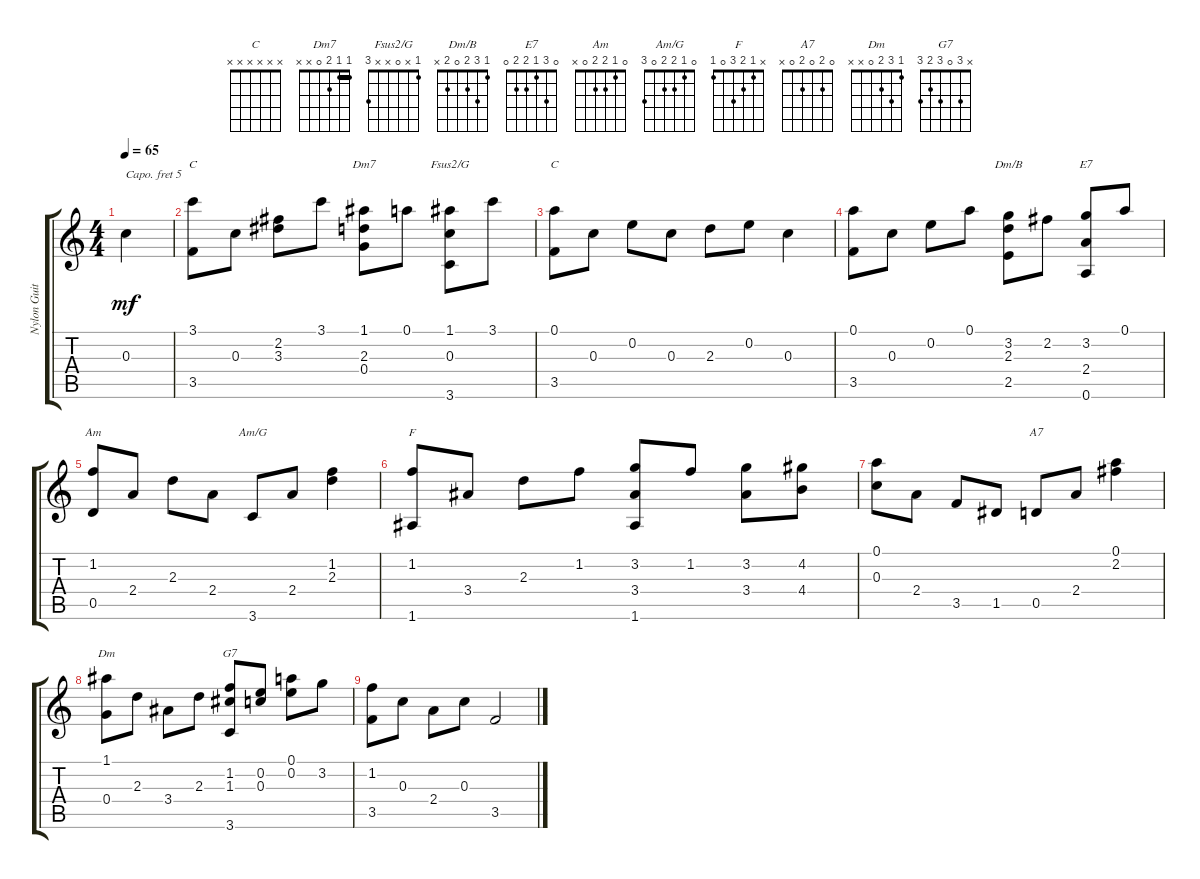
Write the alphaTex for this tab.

\track ("Nylon Guitar" "Nylon Guit") {instrument acousticguitarnylon}
\staff {score tabs}
\capo 5
\tuning (E4 B3 G3 D3 A2 E2) {hide}
\chord ("C" 0 1 0 2 3 x)
\chord ("Dm7" 1 1 2 0 x x) {barre 1}
\chord ("Fsus2/G" 1 x 0 x x 3)
\chord ("C" x x x x x x)
\chord ("Dm/B" 1 3 2 0 2 x)
\chord ("E7" 0 3 1 2 2 0)
\chord ("Am" 0 1 2 2 0 x)
\chord ("Am/G" 0 1 2 2 0 3)
\chord ("F" x 1 2 3 0 1)
\chord ("A7" 0 2 0 2 0 x)
\chord ("Dm" 1 3 2 0 x x)
\chord ("G7" x 3 0 3 2 3)
\ts (4 4)
\tempo 65
\clef g2
\ks c
0.3.4{dy mf instrument acousticguitarnylon} |
(3.1 3.5).8{ch "C"} 0.3.8 (2.2 3.3).8 3.1.8 (1.1 2.3 0.4).8{ch "Dm7"} 0.1.8 (1.1 0.3 3.6).8{ch "Fsus2/G"} 3.1.8 |
(0.1 3.5).8{ch "C"} 0.3.8 0.2.8 0.3.8 2.3.8 0.2.8 0.3.4 |
(0.1 3.5).8 0.3.8 0.2.8 0.1.8 (3.2 2.3 2.5).8{ch "Dm/B"} 2.2.8 (3.2 2.4 0.6).8{ch "E7"} 0.1.8 |
(1.2 0.5).8{ch "Am"} 2.4.8 2.3.8 2.4.8 3.6.8{ch "Am/G"} 2.4.8 (1.2 2.3).4 |
(1.2 1.6).8{ch "F"} 3.4.8 2.3.8 1.2.8 (3.2 3.4 1.6).8 1.2.8 (3.2 3.4).8 (4.2 4.4).8 |
(0.1 0.3).8 2.4.8 3.5.8 1.5.8 0.5.8{ch "A7"} 2.4.8 (0.1 2.2).4 |
(1.1 0.4).8{ch "Dm"} 2.3.8 3.4.8 2.3.8 (1.2 1.3 3.6).8{ch "G7"} (0.2 0.3).8 (0.1 0.2).8 3.2.8 |
(1.2 3.5).8 0.3.8 2.4.8 0.3.8 3.5.2
